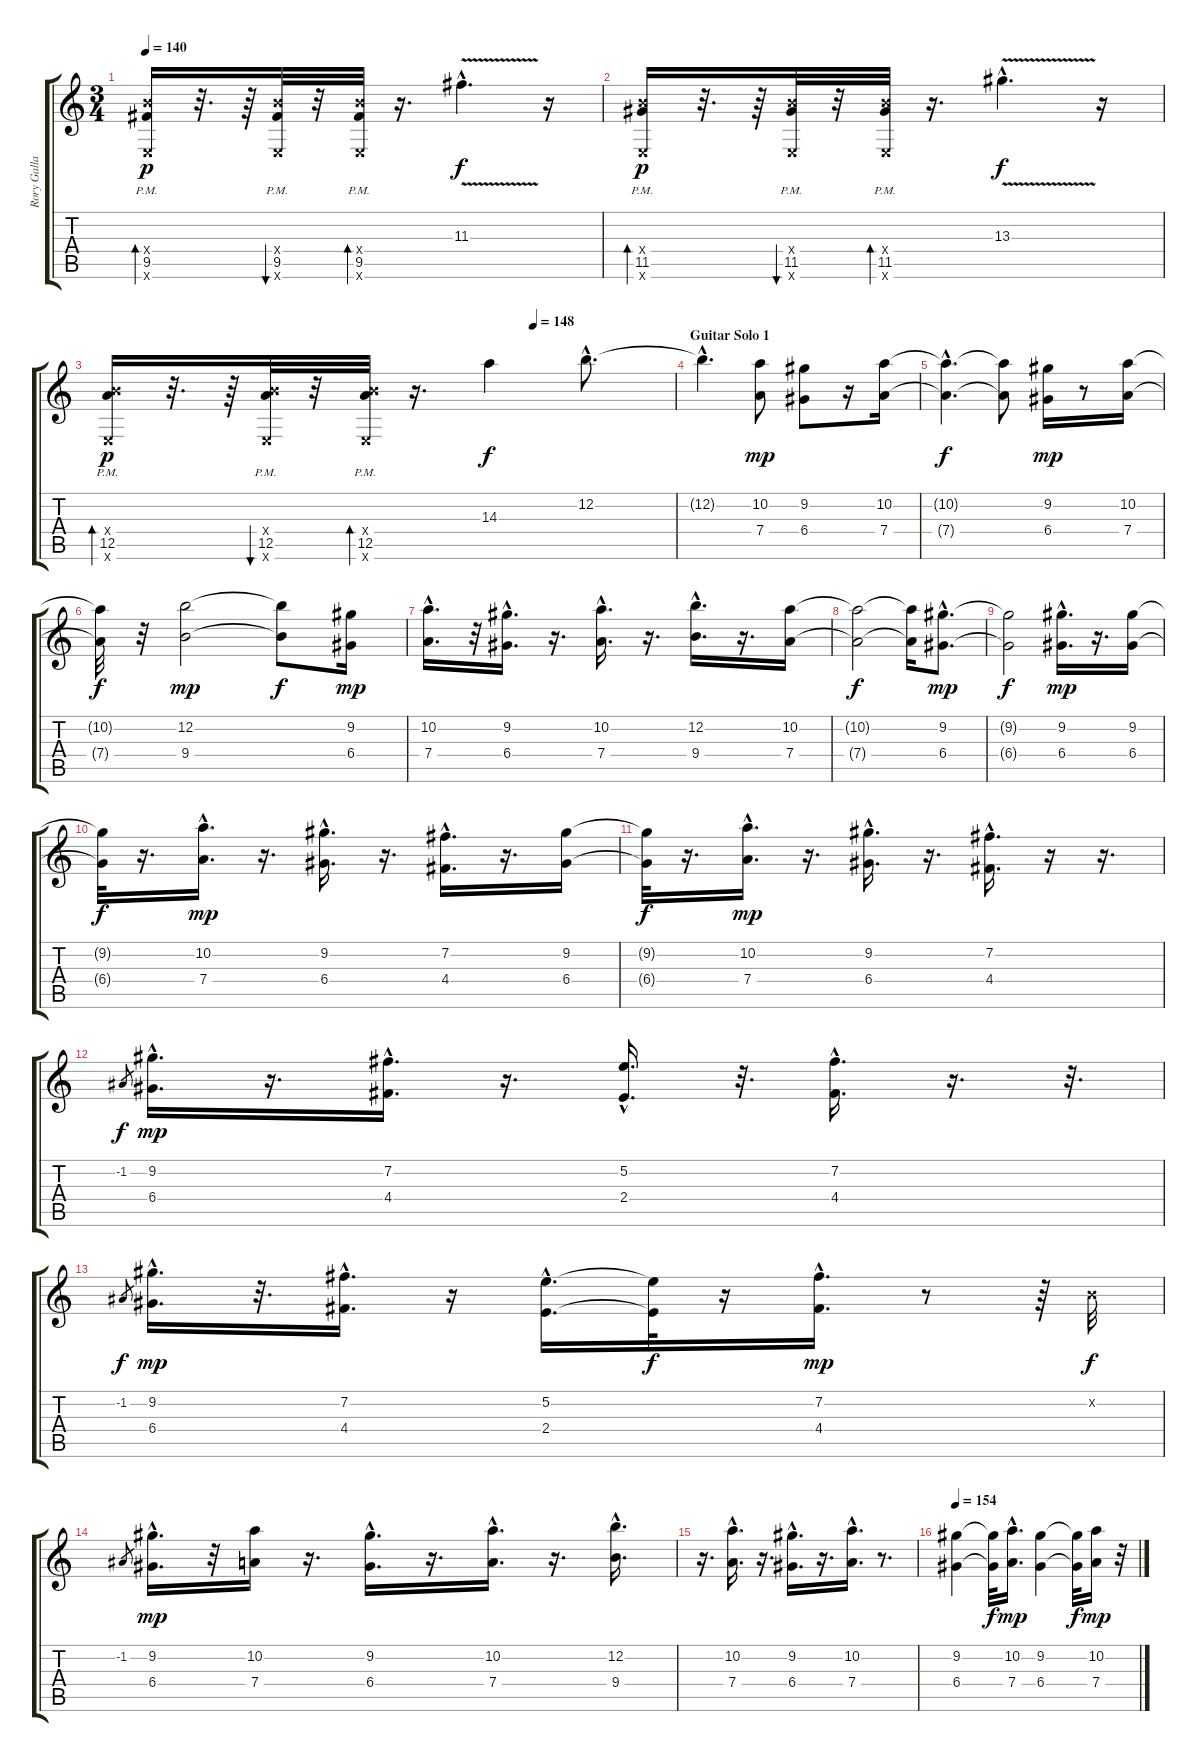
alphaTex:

\track ("Rory Gallagher" "Rory Galla") {instrument overdrivenguitar}
\staff {score tabs}
\tuning (E4 B3 G3 D3 A2 E2) {hide}
\ts (3 4)
\tempo 140
\clef g2
\ks c
(9.4{x} 9.5{pm} 0.6{x}).16{bd 60 dy p} r.32{d} r.64 (9.4{x} 9.5{pm} 0.6{x}).32{bu 60} r.32 (9.4{x} 9.5{pm} 0.6{x}).32{bd 60} r.16{d} 11.3{v hac}.4{d dy f} r.16 |
(9.4{x} 11.5{pm} 0.6{x}).16{bd 60 dy p} r.32{d} r.64 (9.4{x} 11.5{pm} 0.6{x}).32{bu 60} r.32 (9.4{x} 11.5{pm} 0.6{x}).32{bd 60} r.16{d} 13.3{v hac}.4{d dy f} r.16 |
\tempo (148 0.75)
(9.4{x} 12.5{pm} 0.6{x}).16{bd 60 dy p} r.32{d} r.64 (9.4{x} 12.5{pm} 0.6{x}).32{bu 60} r.32 (9.4{x} 12.5{pm} 0.6{x}).32{bd 60} r.16{d} 14.3.4{dy f} 12.2{hac}.8{d} |
\section ("" "Guitar Solo 1")
12.2{hac t}.4{d} (10.2 7.4).8{dy mp} (9.2 6.4).8 r.16 (10.2 7.4).16 |
(10.2{hac t} 7.4{hac t}).4{d dy f} (10.2{t} 7.4{t}).8 (9.2 6.4).16{dy mp} r.8 (10.2 7.4).16 |
(10.2{t} 7.4{t}).32{dy f} r.32 (12.2 9.4).2{dy mp} (12.2{t} 9.4{t}).8{dy f} (9.2 6.4).16{dy mp} |
(10.2{hac} 7.4{hac}).16{d} r.32 (9.2{hac} 6.4{hac}).16{d} r.16{d} (10.2{hac} 7.4{hac}).16{d} r.16{d} (12.2{hac} 9.4{hac}).16{d} r.16{d} (10.2 7.4).16 |
(10.2{t} 7.4{t}).2{dy f} (10.2{t} 7.4{t}).16 (9.2{hac} 6.4{hac}).8{d dy mp} |
(9.2{t} 6.4{t}).2{dy f} (9.2{hac} 6.4{hac}).16{d dy mp} r.16{d} (9.2 6.4).16 |
(9.2{t} 6.4{t}).32{dy f} r.16{d} (10.2{hac} 7.4{hac}).16{d dy mp} r.16{d} (9.2{hac} 6.4{hac}).16{d} r.16{d} (7.2{hac} 4.4{hac}).16{d} r.16{d} (9.2 6.4).16 |
(9.2{t} 6.4{t}).32{dy f} r.16{d} (10.2{hac} 7.4{hac}).16{d dy mp} r.16{d} (9.2{hac} 6.4{hac}).16{d} r.16{d} (7.2{hac} 4.4{hac}).16{d} r.16 r.16{d} |
-1.2.8{gr dy f} (9.2{hac} 6.4{hac}).16{d dy mp} r.16{d} (7.2{hac} 4.4{hac}).16{d} r.16{d} (5.2{hac} 2.4{hac}).16{d} r.32{d} (7.2{hac} 4.4{hac}).16{d} r.16{d} r.32{d} |
-1.2.8{gr dy f} (9.2{hac} 6.4{hac}).16{d dy mp} r.32{d} (7.2{hac} 4.4{hac}).16{d} r.16 (5.2{hac} 2.4{hac}).16{d} (5.2{t} 2.4{t}).32{dy f} r.16 (7.2{hac} 4.4{hac}).16{d dy mp} r.8 r.64 0.2{x}.32{dy f} |
-1.2.8{gr} (9.2{hac} 6.4{hac}).16{d dy mp} r.32 (10.2 7.4).16 r.16{d} (9.2{hac} 6.4{hac}).16{d} r.16{d} (10.2{hac} 7.4{hac}).16{d} r.16{d} (12.2{hac} 9.4{hac}).16{d} |
r.16{d} (10.2{hac} 7.4{hac}).16{d} r.16{d} (9.2{hac} 6.4{hac}).16{d} r.16{d} (10.2{hac} 7.4{hac}).16{d} r.8{d} |
\tempo 154
(9.2 6.4).4 (9.2{t} 6.4{t}).32{dy f} (10.2{hac} 7.4{hac}).16{d dy mp} (9.2 6.4).4 (9.2{t} 6.4{t}).32{dy f} (10.2 7.4).16{dy mp} r.32
